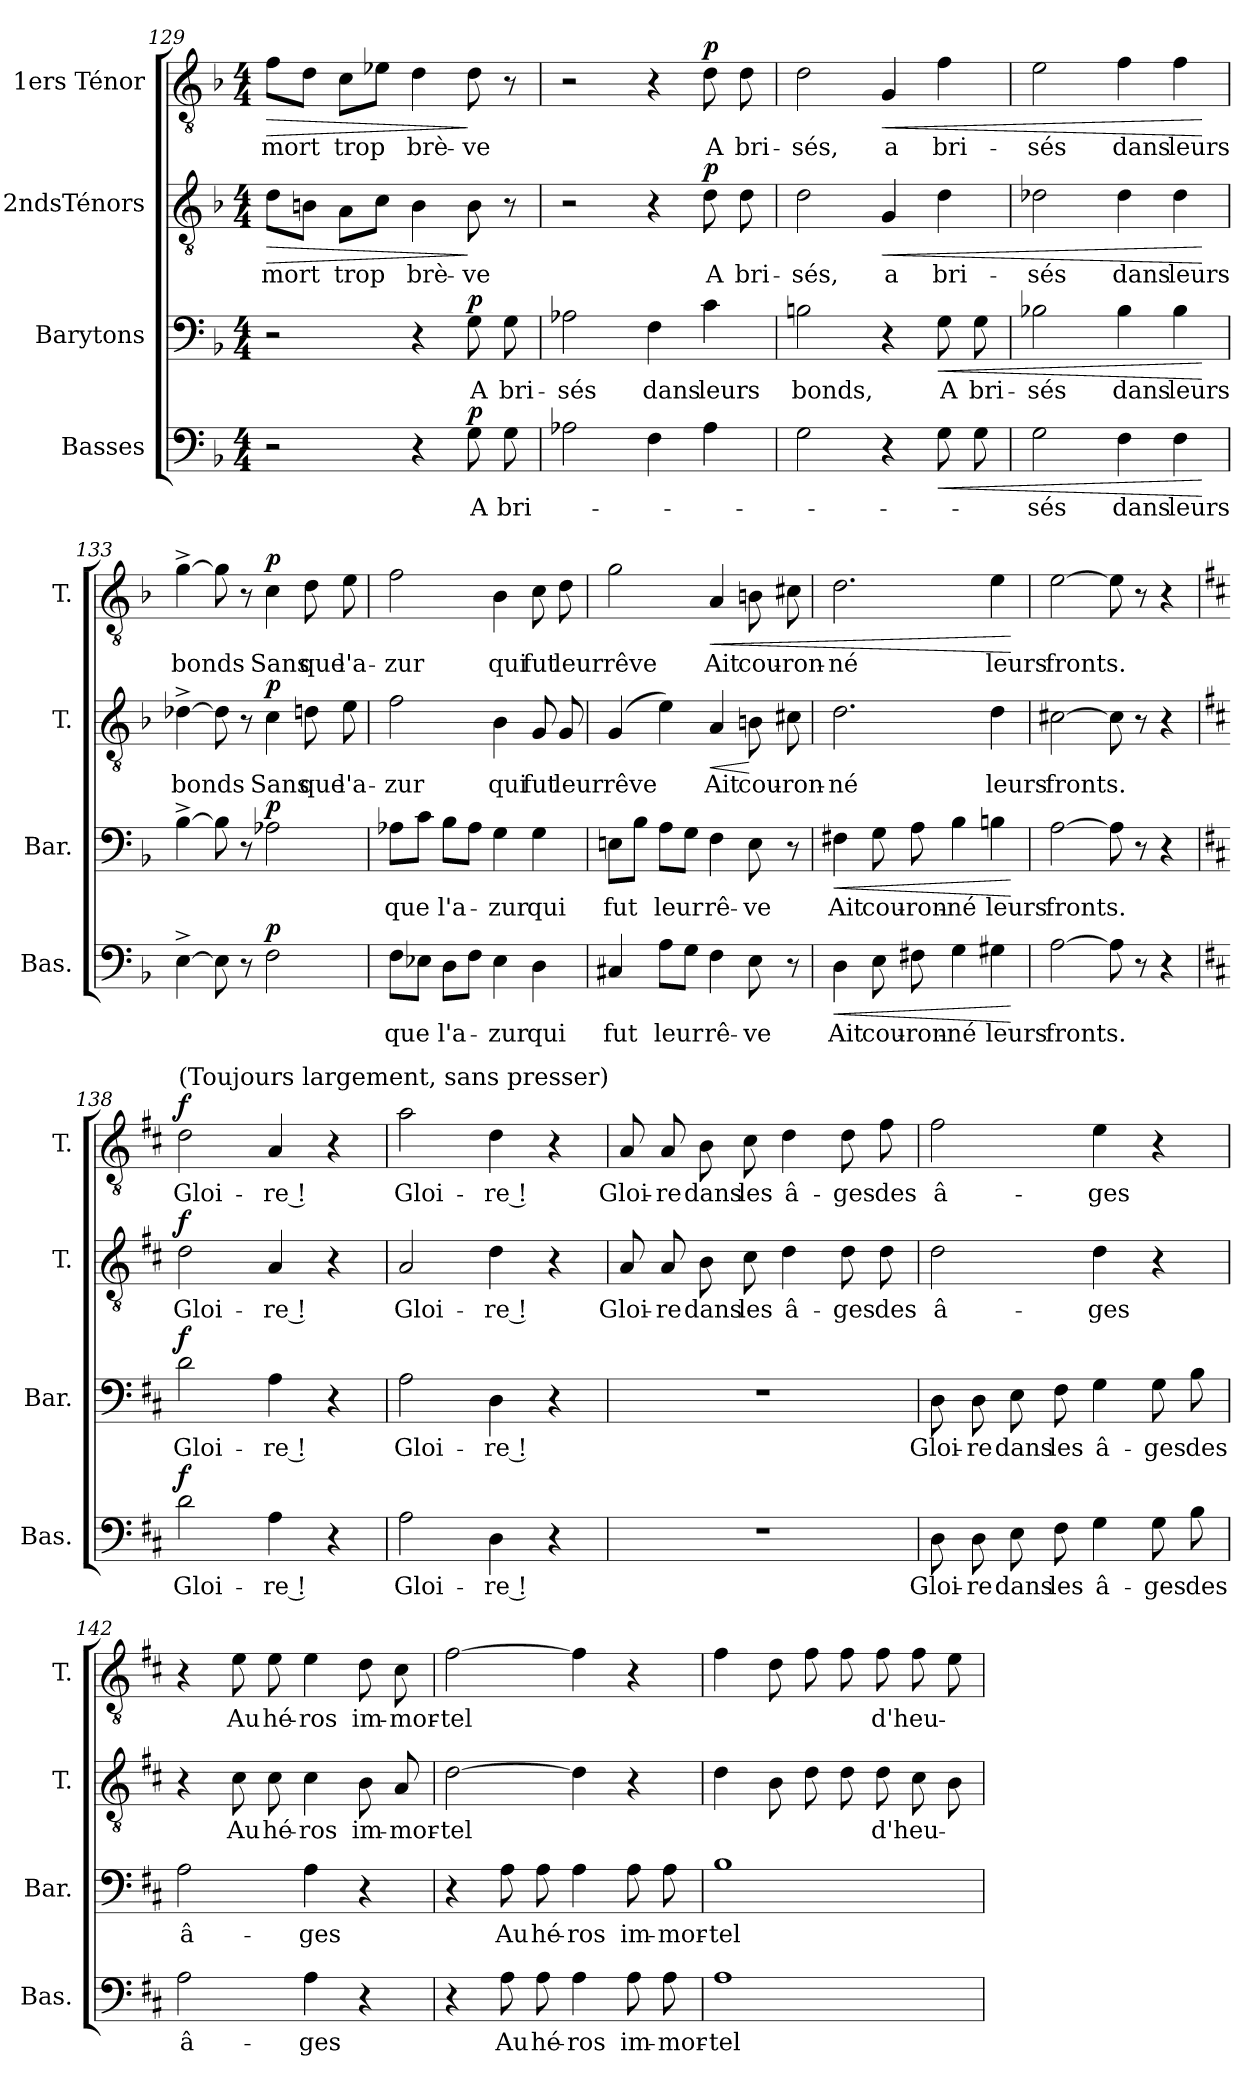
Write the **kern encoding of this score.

**kern	**text	**dynam	**kern	**text	**dynam	**kern	**text	**dynam	**kern	**text	**dynam
*part4	*part4	*part4	*part3	*part3	*part3	*part2	*part2	*part2	*part1	*part1	*part1
*staff4	*staff4	*staff4	*staff3	*staff3	*staff3	*staff2	*staff2	*staff2	*staff1	*staff1	*staff1
*I"Basses	*	*	*I"Barytons	*	*	*I"2ndsTénors	*	*	*I"1ers Ténor	*	*
*I'Bas.	*	*	*I'Bar.	*	*	*I'T.	*	*	*I'T.	*	*
*clefF4	*	*	*clefF4	*	*	*clefGv2	*	*	*clefGv2	*	*
*k[b-]	*	*	*k[b-]	*	*	*k[b-]	*	*	*k[b-]	*	*
*F:	*	*	*F:	*	*	*F:	*	*	*F:	*	*
*M4/4	*	*	*M4/4	*	*	*M4/4	*	*	*M4/4	*	*
=129	=129	=129	=129	=129	=129	=129	=129	=129	=129	=129	=129
!	!	!	!	!	!	!	!LO:LY:b	!LO:HP:b	!	!LO:LY:b	!LO:HP:b
2r	.	.	2r	.	.	8d\L	mort	>	8f\L	mort	>
.	.	.	.	.	.	8Bn\J	.	.	8d\J	.	.
!	!	!	!	!	!	!	!LO:LY:b	!	!	!LO:LY:b	!
.	.	.	.	.	.	8A\L	trop	.	8c\L	trop	.
.	.	.	.	.	.	8c\J	.	.	8e-X\J	.	.
!	!	!	!	!	!	!	!LO:LY:b	!	!	!LO:LY:b	!
4r	.	.	4r	.	.	4B\	brè-	.	4d\	brè-	.
!	!LO:LY:b	!LO:DY:a	!	!LO:LY:b	!LO:DY:a	!	!LO:LY:b	!	!	!LO:LY:b	!
8G\	A	p	8G\	A	p	8B\	-ve	]	8d\	-ve	]
!	!LO:LY:b	!	!	!LO:LY:b	!	!	!	!	!	!	!
8G\	bri-	.	8G\	bri-	.	8r	.	.	8r	.	.
!!LO:LB:g=z
=130	=130	=130	=130	=130	=130	=130	=130	=130	=130	=130	=130
!	!	!	!	!LO:LY:b	!	!	!	!	!	!	!
2A-X\	.	.	2A-X\	-sés	.	2r	.	.	2r	.	.
!	!	!	!	!LO:LY:b	!	!	!	!	!	!	!
4F\	.	.	4F\	dans	.	4r	.	.	4r	.	.
!	!	!	!	!LO:LY:b	!	!	!LO:LY:b	!LO:DY:a	!	!LO:LY:b	!LO:DY:a
4A-\	.	.	4c\	leurs	.	8d\	A	p	8d\	A	p
!	!	!	!	!	!	!	!LO:LY:b	!	!	!LO:LY:b	!
.	.	.	.	.	.	8d\	bri-	.	8d\	bri-	.
=131	=131	=131	=131	=131	=131	=131	=131	=131	=131	=131	=131
!	!	!	!	!LO:LY:b	!	!	!LO:LY:b	!	!	!LO:LY:b	!
2G\	.	.	2Bn\	bonds,	.	2d\	-sés,	.	2d\	-sés,	.
!	!	!	!	!	!	!	!LO:LY:b	!LO:HP:b	!	!LO:LY:b	!LO:HP:b
4r	.	.	4r	.	.	4G/	a	<	4G/	a	<
!	!	!LO:HP:b	!	!LO:LY:b	!LO:HP:b	!	!LO:LY:b	!	!	!LO:LY:b	!
8G\	.	<	8G\	A	<	4d\	bri-	.	4f\	bri-	.
!	!	!	!	!LO:LY:b	!	!	!	!	!	!	!
8G\	.	.	8G\	bri-	.	.	.	.	.	.	.
=132	=132	=132	=132	=132	=132	=132	=132	=132	=132	=132	=132
!	!LO:LY:b	!	!	!LO:LY:b	!	!	!LO:LY:b	!	!	!LO:LY:b	!
2G\	-sés	.	2B-X\	-sés	.	2d-X\	-sés	.	2e\	-sés	.
!	!LO:LY:b	!	!	!LO:LY:b	!	!	!LO:LY:b	!	!	!LO:LY:b	!
4F\	dans	.	4B-\	dans	.	4d-\	dans	.	4f\	dans	.
!	!LO:LY:b	!	!	!LO:LY:b	!	!	!LO:LY:b	!	!	!LO:LY:b	!
4F\	leurs	.	4B-\	leurs	.	4d-\	leurs	.	4f\	leurs	.
.	.	[	.	.	[	.	.	[	.	.	[
=133	=133	=133	=133	=133	=133	=133	=133	=133	=133	=133	=133
!	!	!	!	!	!	!	!LO:LY:b	!	!	!LO:LY:b	!
[4E^>\	.	.	[4B-^>\	.	.	[4d-X^>\	bonds	.	[4g^>\	bonds	.
8E\]	.	.	8B-\]	.	.	8d-\]	.	.	8g\]	.	.
8r	.	.	8r	.	.	8r	.	.	8r	.	.
!	!	!LO:DY:a	!	!	!LO:DY:a	!	!LO:LY:b	!LO:DY:a	!	!LO:LY:b	!LO:DY:a
2F\	.	p	2A-X\	.	p	4c\	Sans	p	4c\	Sans	p
!	!	!	!	!	!	!	!LO:LY:b	!	!	!LO:LY:b	!
.	.	.	.	.	.	8dn\	que	.	8d\	que	.
!	!	!	!	!	!	!	!LO:LY:b	!	!	!LO:LY:b	!
.	.	.	.	.	.	8e\	l'a-	.	8e\	l'a-	.
!!LO:PB:g=z
=134	=134	=134	=134	=134	=134	=134	=134	=134	=134	=134	=134
!	!LO:LY:b	!	!	!LO:LY:b	!	!	!LO:LY:b	!	!	!LO:LY:b	!
8F\L	que	.	8A-X\L	que	.	2f\	zur	.	2f\	-zur	.
8E-X\J	.	.	8c\J	.	.	.	.	.	.	.	.
!	!LO:LY:b	!	!	!LO:LY:b	!	!	!	!	!	!	!
8D\L	l'a-	.	8B-\L	l'a-	.	.	.	.	.	.	.
8F\J	.	.	8A-\J	.	.	.	.	.	.	.	.
!	!LO:LY:b	!	!	!LO:LY:b	!	!	!LO:LY:b	!	!	!LO:LY:b	!
4E-\	-zur	.	4G\	-zur	.	4B-\	qui	.	4B-\	qui	.
!	!LO:LY:b	!	!	!LO:LY:b	!	!	!LO:LY:b	!	!	!LO:LY:b	!
4D\	qui	.	4G\	qui	.	8G/	fut	.	8c\	fut	.
!	!	!	!	!	!	!	!LO:LY:b	!	!	!LO:LY:b	!
.	.	.	.	.	.	8G/	leur	.	8d\	leur	.
=135	=135	=135	=135	=135	=135	=135	=135	=135	=135	=135	=135
!	!LO:LY:b	!	!	!LO:LY:b	!	!	!LO:LY:b	!	!	!LO:LY:b	!
4C#X/	fut	.	8En\L	fut	.	(4G/	rêve	.	2g\	rêve	.
.	.	.	8B-\J	.	.	.	.	.	.	.	.
!	!LO:LY:b	!	!	!LO:LY:b	!	!	!	!	!	!	!
8A\L	leur	.	8A\L	leur	.	4e\)	.	.	.	.	.
8G\J	.	.	8G\J	.	.	.	.	.	.	.	.
!	!LO:LY:b	!	!	!LO:LY:b	!	!	!LO:LY:b	!LO:HP:b	!	!LO:LY:b	!LO:HP:b
4F\	rê-	.	4F\	rê-	.	4A/	Ait	<	4A/	Ait	<
!	!LO:LY:b	!	!	!LO:LY:b	!	!	!LO:LY:b	!	!	!LO:LY:b	!
8E\	-ve	.	8E\	-ve	.	8Bn\	cou-	[	8Bn\	cou-	.
!	!	!	!	!	!	!	!LO:LY:b	!	!	!LO:LY:b	!
8r	.	.	8r	.	.	8c#X\	-ron-	.	8c#X\	-ron-	.
=136	=136	=136	=136	=136	=136	=136	=136	=136	=136	=136	=136
!	!LO:LY:b	!LO:HP:b	!	!LO:LY:b	!LO:HP:b	!	!LO:LY:b	!	!	!LO:LY:b	!
4D\	Ait	<	4F#X\	Ait	<	2.d\	-né	.	2.d\	-né	.
!	!LO:LY:b	!	!	!LO:LY:b	!	!	!	!	!	!	!
8E\	cou-	.	8G\	cou-	.	.	.	.	.	.	.
!	!LO:LY:b	!	!	!LO:LY:b	!	!	!	!	!	!	!
8F#X\	-ron-	.	8A\	-ron-	.	.	.	.	.	.	.
!	!LO:LY:b	!	!	!LO:LY:b	!	!	!	!	!	!	!
4G\	-né	.	4B-\	-né	.	.	.	.	.	.	.
!	!LO:LY:b	!	!	!LO:LY:b	!	!	!LO:LY:b	!	!	!LO:LY:b	!
4G#X\	leurs	.	4Bn\	leurs	.	4d\	leurs	.	4e\	leurs	.
.	.	[	.	.	[	.	.	.	.	.	[
=137	=137	=137	=137	=137	=137	=137	=137	=137	=137	=137	=137
!	!LO:LY:b	!	!	!LO:LY:b	!	!	!LO:LY:b	!	!	!LO:LY:b	!
[2A\	fronts.	.	[2A\	fronts.	.	[2c#X\	fronts.	.	[2e\	fronts.	.
8A\]	.	.	8A\]	.	.	8c#\]	.	.	8e\]	.	.
8r	.	.	8r	.	.	8r	.	.	8r	.	.
4r	.	.	4r	.	.	4r	.	.	4r	.	.
!!LO:LB:g=z
=138	=138	=138	=138	=138	=138	=138	=138	=138	=138	=138	=138
*k[f#c#]	*	*	*k[f#c#]	*	*	*k[f#c#]	*	*	*k[f#c#]	*	*
*D:	*	*	*D:	*	*	*D:	*	*	*D:	*	*
!	!	!	!	!	!	!	!	!	!LO:TX:a:t=(Toujours largement, sans presser)	!	!
!	!LO:LY:b	!LO:DY:a	!	!LO:LY:b	!LO:DY:a	!	!LO:LY:b	!LO:DY:a	!	!LO:LY:b	!LO:DY:a
2d\	Gloi-	f	2d\	Gloi-	f	2d\	Gloi-	f	2d\	Gloi-	f
!	!LO:LY:b	!	!	!LO:LY:b	!	!	!LO:LY:b	!	!	!LO:LY:b	!
4A\	-re !	.	4A\	-re !	.	4A/	-re !	.	4A/	-re !	.
4r	.	.	4r	.	.	4r	.	.	4r	.	.
=139	=139	=139	=139	=139	=139	=139	=139	=139	=139	=139	=139
!	!LO:LY:b	!	!	!LO:LY:b	!	!	!LO:LY:b	!	!	!LO:LY:b	!
2A\	Gloi-	.	2A\	Gloi-	.	2A/	Gloi-	.	2a\	Gloi-	.
!	!LO:LY:b	!	!	!LO:LY:b	!	!	!LO:LY:b	!	!	!LO:LY:b	!
4D\	-re !	.	4D\	-re !	.	4d\	-re !	.	4d\	-re !	.
4r	.	.	4r	.	.	4r	.	.	4r	.	.
=140	=140	=140	=140	=140	=140	=140	=140	=140	=140	=140	=140
!	!	!	!	!	!	!	!LO:LY:b	!	!	!LO:LY:b	!
1r	.	.	1r	.	.	8A/	Gloi-	.	8A/	Gloi-	.
!	!	!	!	!	!	!	!LO:LY:b	!	!	!LO:LY:b	!
.	.	.	.	.	.	8A/	-re	.	8A/	-re	.
!	!	!	!	!	!	!	!LO:LY:b	!	!	!LO:LY:b	!
.	.	.	.	.	.	8B\	dans	.	8B\	dans	.
!	!	!	!	!	!	!	!LO:LY:b	!	!	!LO:LY:b	!
.	.	.	.	.	.	8c#\	les	.	8c#\	les	.
!	!	!	!	!	!	!	!LO:LY:b	!	!	!LO:LY:b	!
.	.	.	.	.	.	4d\	â-	.	4d\	â-	.
!	!	!	!	!	!	!	!LO:LY:b	!	!	!LO:LY:b	!
.	.	.	.	.	.	8d\	-ges	.	8d\	-ges	.
!	!	!	!	!	!	!	!LO:LY:b	!	!	!LO:LY:b	!
.	.	.	.	.	.	8d\	des	.	8f#\	des	.
=141	=141	=141	=141	=141	=141	=141	=141	=141	=141	=141	=141
!	!LO:LY:b	!	!	!LO:LY:b	!	!	!LO:LY:b	!	!	!LO:LY:b	!
8D\	Gloi-	.	8D\	Gloi-	.	2d\	â-	.	2f#\	â-	.
!	!LO:LY:b	!	!	!LO:LY:b	!	!	!	!	!	!	!
8D\	-re	.	8D\	-re	.	.	.	.	.	.	.
!	!LO:LY:b	!	!	!LO:LY:b	!	!	!	!	!	!	!
8E\	dans	.	8E\	dans	.	.	.	.	.	.	.
!	!LO:LY:b	!	!	!LO:LY:b	!	!	!	!	!	!	!
8F#\	les	.	8F#\	les	.	.	.	.	.	.	.
!	!LO:LY:b	!	!	!LO:LY:b	!	!	!LO:LY:b	!	!	!LO:LY:b	!
4G\	â-	.	4G\	â-	.	4d\	-ges	.	4e\	-ges	.
!	!LO:LY:b	!	!	!LO:LY:b	!	!	!	!	!	!	!
8G\	-ges	.	8G\	-ges	.	4r	.	.	4r	.	.
!	!LO:LY:b	!	!	!LO:LY:b	!	!	!	!	!	!	!
8B\	des	.	8B\	des	.	.	.	.	.	.	.
!!LO:PB:g=z
=142	=142	=142	=142	=142	=142	=142	=142	=142	=142	=142	=142
!	!LO:LY:b	!	!	!LO:LY:b	!	!	!	!	!	!	!
2A\	â-	.	2A\	â-	.	4r	.	.	4r	.	.
!	!	!	!	!	!	!	!LO:LY:b	!	!	!LO:LY:b	!
.	.	.	.	.	.	8c#\	Au	.	8e\	Au	.
!	!	!	!	!	!	!	!LO:LY:b	!	!	!LO:LY:b	!
.	.	.	.	.	.	8c#\	hé-	.	8e\	hé-	.
!	!LO:LY:b	!	!	!LO:LY:b	!	!	!LO:LY:b	!	!	!LO:LY:b	!
4A\	-ges	.	4A\	-ges	.	4c#\	-ros	.	4e\	-ros	.
!	!	!	!	!	!	!	!LO:LY:b	!	!	!LO:LY:b	!
4r	.	.	4r	.	.	8B\	im-	.	8d\	im-	.
!	!	!	!	!	!	!	!LO:LY:b	!	!	!LO:LY:b	!
.	.	.	.	.	.	8A/	-mor-	.	8c#\	-mor-	.
=143	=143	=143	=143	=143	=143	=143	=143	=143	=143	=143	=143
!	!	!	!	!	!	!	!LO:LY:b	!	!	!LO:LY:b	!
4r	.	.	4r	.	.	[2d\	-tel	.	[2f#\	-tel	.
!	!LO:LY:b	!	!	!LO:LY:b	!	!	!	!	!	!	!
8A\	Au	.	8A\	Au	.	.	.	.	.	.	.
!	!LO:LY:b	!	!	!LO:LY:b	!	!	!	!	!	!	!
8A\	hé-	.	8A\	hé-	.	.	.	.	.	.	.
!	!LO:LY:b	!	!	!LO:LY:b	!	!	!	!	!	!	!
4A\	-ros	.	4A\	-ros	.	4d\]	.	.	4f#\]	.	.
!	!LO:LY:b	!	!	!LO:LY:b	!	!	!	!	!	!	!
8A\	im-	.	8A\	im-	.	4r	.	.	4r	.	.
!	!LO:LY:b	!	!	!LO:LY:b	!	!	!	!	!	!	!
8A\	-mor-	.	8A\	-mor-	.	.	.	.	.	.	.
=144	=144	=144	=144	=144	=144	=144	=144	=144	=144	=144	=144
!	!LO:LY:b	!	!	!LO:LY:b	!	!	!	!	!	!	!
1A	-tel	.	1B	-tel	.	4d\	.	.	4f#\	.	.
.	.	.	.	.	.	8B\	.	.	8d\	.	.
.	.	.	.	.	.	8d\	.	.	8f#\	.	.
.	.	.	.	.	.	8d\	.	.	8f#\	.	.
!	!	!	!	!	!	!	!LO:LY:b	!	!	!LO:LY:b	!
.	.	.	.	.	.	8d\	d'heu-	.	8f#\	d'heu-	.
.	.	.	.	.	.	8c#\	.	.	8f#\	.	.
.	.	.	.	.	.	8B\	.	.	8e\	.	.
=	=	=	=	=	=	=	=	=	=	=	=
*-	*-	*-	*-	*-	*-	*-	*-	*-	*-	*-	*-
